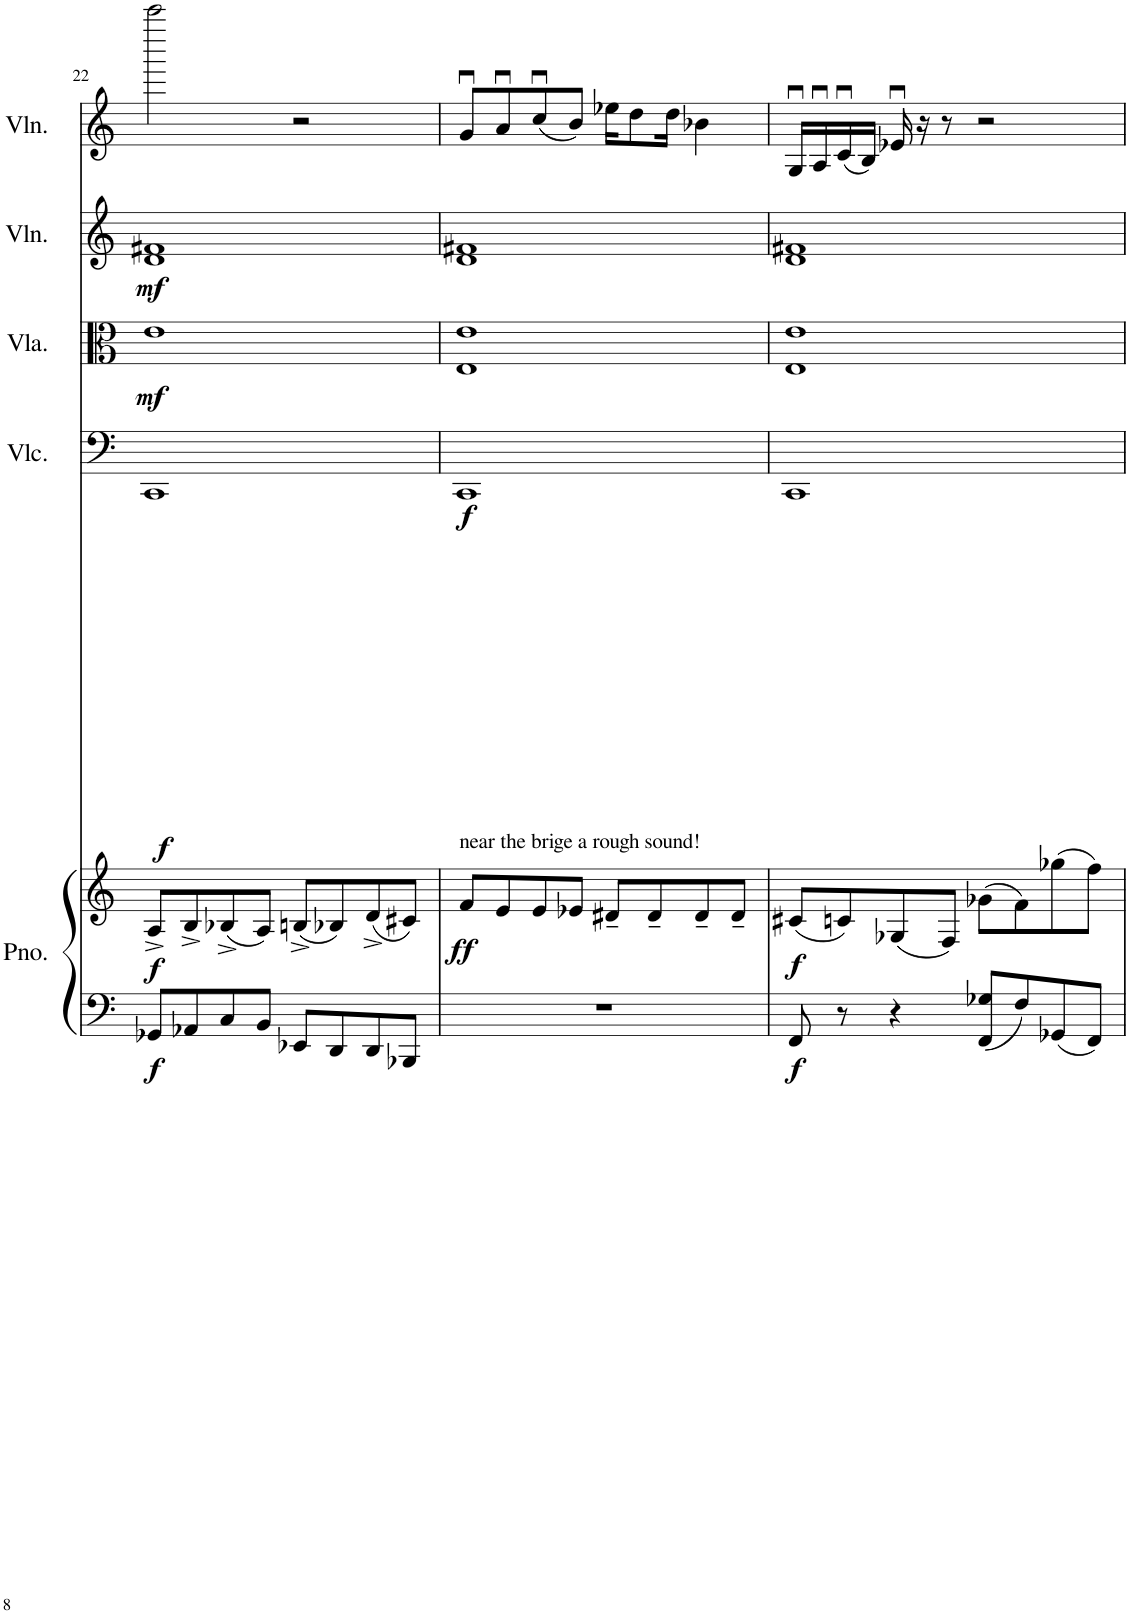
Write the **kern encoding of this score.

**kern	**kern	**dynam	**kern	**dynam	**kern	**dynam	**kern	**dynam	**kern
*part5	*part5	*part5	*part4	*part4	*part3	*part3	*part2	*part2	*part1
*staff6	*staff5	*staff5/6	*staff4	*staff4	*staff3	*staff3	*staff2	*staff2	*staff1
*I"Piano	*	*	*I"Violoncello	*	*I"Viola	*	*I"Violin	*	*I"Violin
*I'Pno.	*	*	*I'Vlc.	*	*I'Vla.	*	*I'Vln.	*	*I'Vln.
!!LO:PB:g=z
*clefF4	*clefG2	*	*clefF4	*	*clefC3	*	*clefG2	*	*clefG2
*k[]	*k[]	*	*k[]	*	*k[]	*	*k[]	*	*k[]
*M4/4	*M4/4	*	*M4/4	*	*M4/4	*	*M4/4	*	*M4/4
=22	=22	=22	=22	=22	=22	=22	=22	=22	=22
!	!	!LO:DY:b=2	!	!	!	!	!	!	!
!	!	!LO:DY:n=1:b	!	!LO:DY:b	!	!LO:DY:b	!	!LO:DY:b	!
8GG-X/L	8A^/L	f f	1CC	f	1e	mf	1d 1f#X	mf	2ccccc\
8AA-X/	8B^/	.	.	.	.	.	.	.	.
8C/	(8B-X^/	.	.	.	.	.	.	.	.
8BB/J	8A/J)	.	.	.	.	.	.	.	.
8EE-X/L	(8Bn^/L	.	.	.	.	.	.	.	2r
8DD/	8B-X/)	.	.	.	.	.	.	.	.
8DD/	(8d^/	.	.	.	.	.	.	.	.
8BBB-X/J	8c#X/J)	.	.	.	.	.	.	.	.
=23	=23	=23	=23	=23	=23	=23	=23	=23	=23
!	!LO:TX:a:t=near the brige a rough sound!	!	!	!	!	!	!	!	!
!	!	!LO:DY:b	!	!LO:DY:b	!	!	!	!	!
1r	8f/L	ff	1CC	f	1E 1e	.	1d 1f#X	.	8gu/L
.	8e/	.	.	.	.	.	.	.	8au/
.	8e/	.	.	.	.	.	.	.	(8ccu/
.	8e-X/J	.	.	.	.	.	.	.	8b/J)
.	8d#X~/L	.	.	.	.	.	.	.	16ee-X\KL
.	.	.	.	.	.	.	.	.	8dd\
.	8d#~/	.	.	.	.	.	.	.	.
.	.	.	.	.	.	.	.	.	16dd\Jk
.	8d#~/	.	.	.	.	.	.	.	4b-X\
.	8d#~/J	.	.	.	.	.	.	.	.
=24	=24	=24	=24	=24	=24	=24	=24	=24	=24
!	!	!LO:DY:b=2	!	!	!	!	!	!	!
!	!	!LO:DY:n=1:b	!	!	!	!	!	!	!
8FF/	(8c#X/L	f f	1CC	.	1E 1e	.	1d 1f#X	.	16Gu/LL
.	.	.	.	.	.	.	.	.	16Au/
8r	8cn/)	.	.	.	.	.	.	.	(16cu/
.	.	.	.	.	.	.	.	.	16B/JJ)
4r	(8G-X/	.	.	.	.	.	.	.	16e-Xu/
.	.	.	.	.	.	.	.	.	16r
.	8F/J)	.	.	.	.	.	.	.	8r
8FF/ 8G-X/L	(8g-X\L	.	.	.	.	.	.	.	2r
8F/	8f\)	.	.	.	.	.	.	.	.
8GG-X/	(8gg-X\	.	.	.	.	.	.	.	.
8FF/J	8ff\J)	.	.	.	.	.	.	.	.
=	=	=	=	=	=	=	=	=	=
*-	*-	*-	*-	*-	*-	*-	*-	*-	*-
